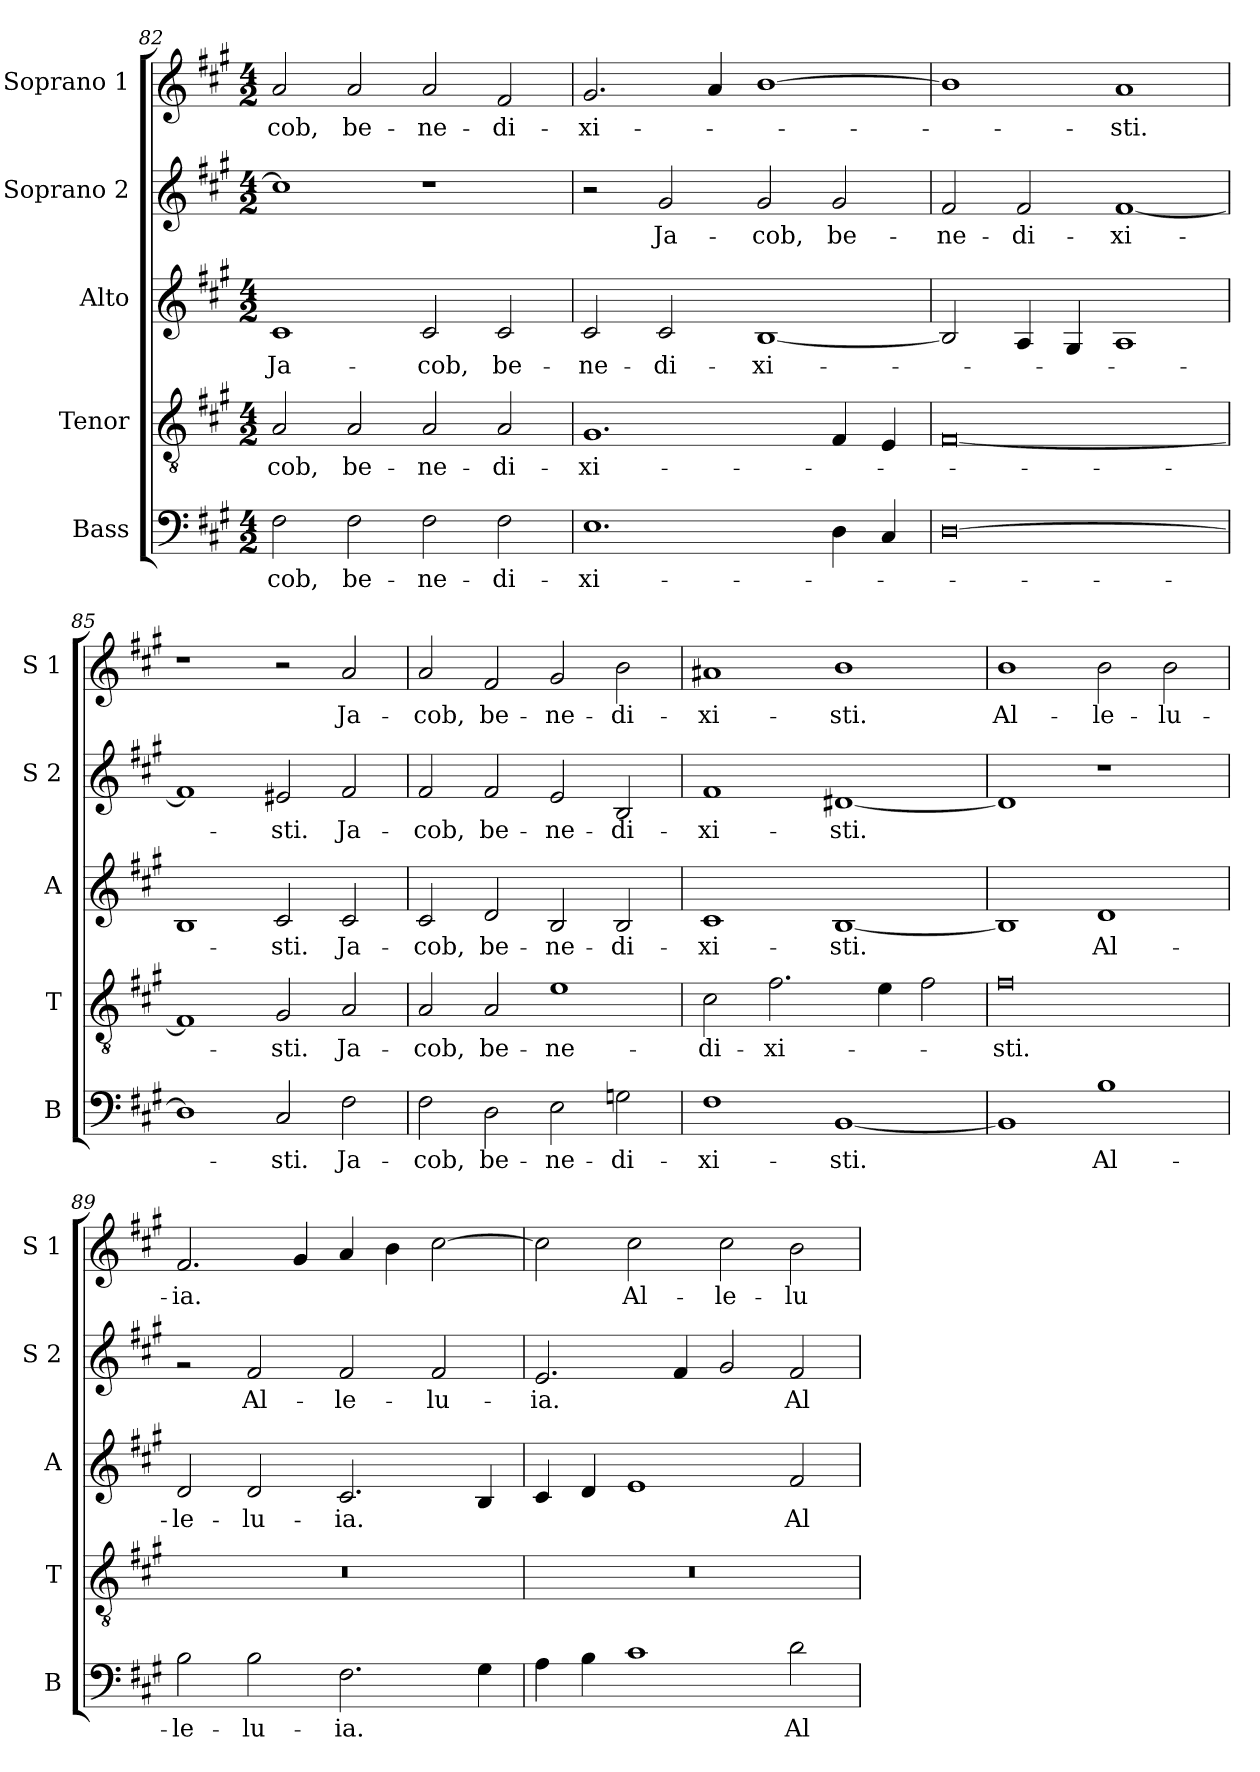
**kern	**text	**kern	**text	**kern	**text	**kern	**text	**kern	**text
*part5	*part5	*part4	*part4	*part3	*part3	*part2	*part2	*part1	*part1
*staff5	*staff5	*staff4	*staff4	*staff3	*staff3	*staff2	*staff2	*staff1	*staff1
*I"Bass	*	*I"Tenor	*	*I"Alto	*	*I"Soprano 2	*	*I"Soprano 1	*
*I'B	*	*I'T	*	*I'A	*	*I'S 2	*	*I'S 1	*
*clefF4	*	*clefGv2	*	*clefG2	*	*clefG2	*	*clefG2	*
*k[f#c#g#]	*	*k[f#c#g#]	*	*k[f#c#g#]	*	*k[f#c#g#]	*	*k[f#c#g#]	*
*A:	*	*A:	*	*A:	*	*A:	*	*A:	*
*M4/2	*	*M4/2	*	*M4/2	*	*M4/2	*	*M4/2	*
=82	=82	=82	=82	=82	=82	=82	=82	=82	=82
!	!LO:LY:b	!	!LO:LY:b	!	!LO:LY:b	!	!	!	!LO:LY:b
2F#\	-cob,	2A/	-cob,	1c#	Ja-	1cc#]	.	2a/	-cob,
!	!LO:LY:b	!	!LO:LY:b	!	!	!	!	!	!LO:LY:b
2F#\	be-	2A/	be-	.	.	.	.	2a/	be-
!	!LO:LY:b	!	!LO:LY:b	!	!LO:LY:b	!	!	!	!LO:LY:b
2F#\	-ne-	2A/	-ne-	2c#/	-cob,	1r	.	2a/	-ne-
!	!LO:LY:b	!	!LO:LY:b	!	!LO:LY:b	!	!	!	!LO:LY:b
2F#\	-di-	2A/	-di-	2c#/	be-	.	.	2f#/	-di-
=83	=83	=83	=83	=83	=83	=83	=83	=83	=83
!	!LO:LY:b	!	!LO:LY:b	!	!LO:LY:b	!	!	!	!LO:LY:b
1.E	-xi-	1.G#	-xi-	2c#/	-ne-	2r	.	2.g#/	-xi-
!	!	!	!	!	!LO:LY:b	!	!LO:LY:b	!	!
.	.	.	.	2c#/	-di-	2g#/	Ja-	.	.
.	.	.	.	.	.	.	.	4a/	.
!	!	!	!	!	!LO:LY:b	!	!LO:LY:b	!	!
.	.	.	.	[1B	-xi-	2g#/	-cob,	[1b	.
!	!	!	!	!	!	!	!LO:LY:b	!	!
4D\	.	4F#/	.	.	.	2g#/	be-	.	.
4C#/	.	4E/	.	.	.	.	.	.	.
!!LO:LB:g=z
=84	=84	=84	=84	=84	=84	=84	=84	=84	=84
!	!	!	!	!	!	!	!LO:LY:b	!	!
[0D	.	[0F#	.	2B/]	.	2f#/	-ne-	1b]	.
!	!	!	!	!	!	!	!LO:LY:b	!	!
.	.	.	.	4A/	.	2f#/	-di-	.	.
.	.	.	.	4G#/	.	.	.	.	.
!	!	!	!	!	!	!	!LO:LY:b	!	!LO:LY:b
.	.	.	.	1A	.	[1f#	-xi-	1a	-sti.
=85	=85	=85	=85	=85	=85	=85	=85	=85	=85
1D]	.	1F#]	.	1B	.	1f#]	.	1r	.
!	!LO:LY:b	!	!LO:LY:b	!	!LO:LY:b	!	!LO:LY:b	!	!
2C#/	-sti.	2G#/	-sti.	2c#/	-sti.	2e#X/	-sti.	2r	.
!	!LO:LY:b	!	!LO:LY:b	!	!LO:LY:b	!	!LO:LY:b	!	!LO:LY:b
2F#\	Ja-	2A/	Ja-	2c#/	Ja-	2f#/	Ja-	2a/	Ja-
=86	=86	=86	=86	=86	=86	=86	=86	=86	=86
!	!LO:LY:b	!	!LO:LY:b	!	!LO:LY:b	!	!LO:LY:b	!	!LO:LY:b
2F#\	-cob,	2A/	-cob,	2c#/	-cob,	2f#/	-cob,	2a/	-cob,
!	!LO:LY:b	!	!LO:LY:b	!	!LO:LY:b	!	!LO:LY:b	!	!LO:LY:b
2D\	be-	2A/	be-	2d/	be-	2f#/	be-	2f#/	be-
!	!LO:LY:b	!	!LO:LY:b	!	!LO:LY:b	!	!LO:LY:b	!	!LO:LY:b
2E\	-ne-	1e	-ne-	2B/	-ne-	2e/	-ne-	2g#/	-ne-
!	!LO:LY:b	!	!	!	!LO:LY:b	!	!LO:LY:b	!	!LO:LY:b
2Gn\	-di-	.	.	2B/	-di-	2B/	-di-	2b\	-di-
=87	=87	=87	=87	=87	=87	=87	=87	=87	=87
!	!LO:LY:b	!	!LO:LY:b	!	!LO:LY:b	!	!LO:LY:b	!	!LO:LY:b
1F#	-xi-	2c#\	-di-	1c#	-xi-	1f#	-xi-	1a#X	-xi-
!	!	!	!LO:LY:b	!	!	!	!	!	!
.	.	2.f#\	-xi-	.	.	.	.	.	.
!	!LO:LY:b	!	!	!	!LO:LY:b	!	!LO:LY:b	!	!LO:LY:b
[1BB	-sti.	.	.	[1B	-sti.	[1d#X	-sti.	1b	-sti.
.	.	4e\	.	.	.	.	.	.	.
.	.	2f#\	.	.	.	.	.	.	.
!!LO:LB:g=z
=88	=88	=88	=88	=88	=88	=88	=88	=88	=88
!	!	!	!LO:LY:b	!	!	!	!	!	!LO:LY:b
1BB]	.	0f#	-sti.	1B]	.	1d#]	.	1b	Al-
!	!LO:LY:b	!	!	!	!LO:LY:b	!	!	!	!LO:LY:b
1B	Al-	.	.	1d	Al-	1r	.	2b\	-le-
!	!	!	!	!	!	!	!	!	!LO:LY:b
.	.	.	.	.	.	.	.	2b\	-lu-
=89	=89	=89	=89	=89	=89	=89	=89	=89	=89
!	!LO:LY:b	!	!	!	!LO:LY:b	!	!	!	!LO:LY:b
2B\	-le-	0r	.	2d/	-le-	2ra	.	2.f#/	-ia.
!	!LO:LY:b	!	!	!	!LO:LY:b	!	!LO:LY:b	!	!
2B\	-lu-	.	.	2d/	-lu-	2f#/	Al-	.	.
.	.	.	.	.	.	.	.	4g#/	.
!	!LO:LY:b	!	!	!	!LO:LY:b	!	!LO:LY:b	!	!
2.F#\	-ia.	.	.	2.c#/	-ia.	2f#/	-le-	4a/	.
.	.	.	.	.	.	.	.	4b\	.
!	!	!	!	!	!	!	!LO:LY:b	!	!
.	.	.	.	.	.	2f#/	-lu-	[2cc#\	.
4G#\	.	.	.	4B/	.	.	.	.	.
=90	=90	=90	=90	=90	=90	=90	=90	=90	=90
!	!	!	!	!	!	!	!LO:LY:b	!	!
4A\	.	0r	.	4c#/	.	2.e/	-ia.	2cc#\]	.
4B\	.	.	.	4d/	.	.	.	.	.
!	!	!	!	!	!	!	!	!	!LO:LY:b
1c#	.	.	.	1e	.	.	.	2cc#\	Al-
.	.	.	.	.	.	4f#/	.	.	.
!	!	!	!	!	!	!	!	!	!LO:LY:b
.	.	.	.	.	.	2g#/	.	2cc#\	-le-
!	!LO:LY:b	!	!	!	!LO:LY:b	!	!LO:LY:b	!	!LO:LY:b
2d\	Al-	.	.	2f#/	Al-	2f#/	Al-	2b\	-lu-
=	=	=	=	=	=	=	=	=	=
*-	*-	*-	*-	*-	*-	*-	*-	*-	*-
